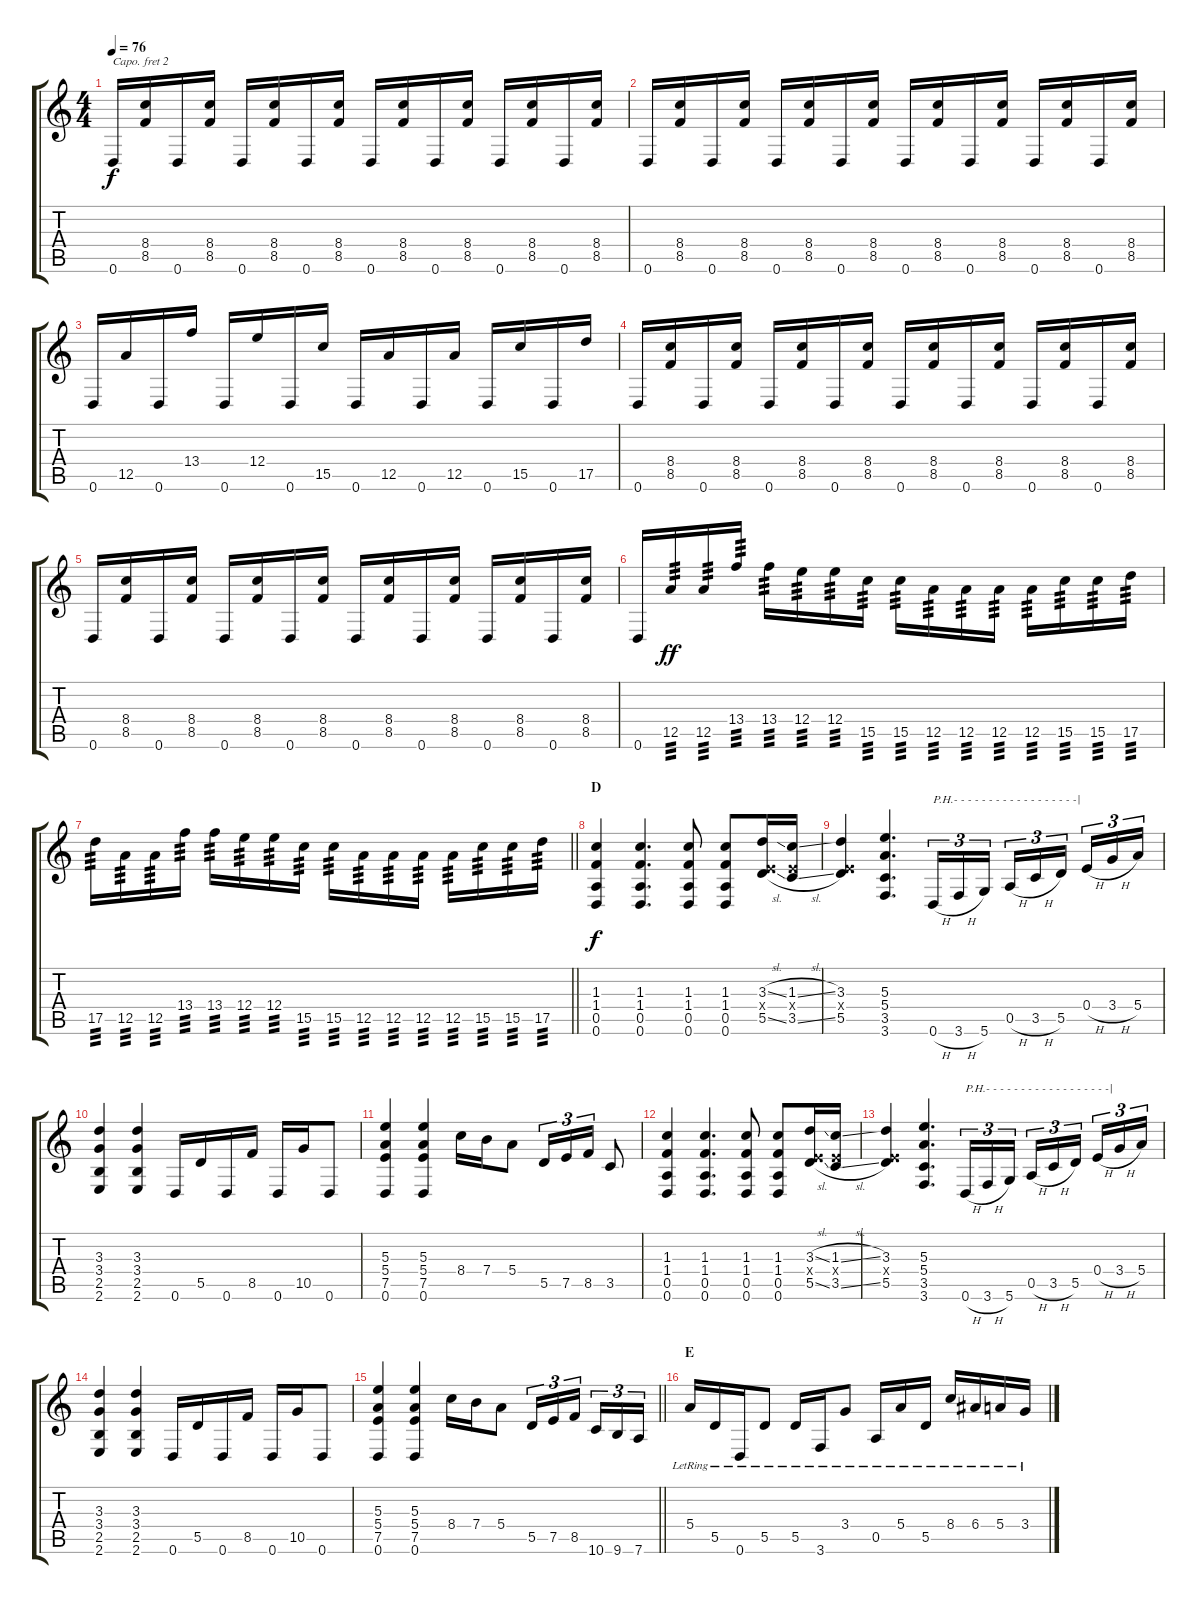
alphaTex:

\track "" {instrument distortionguitar}
\staff {score tabs}
\capo 2
\tuning (G4 E4 A3 D3 G2 C2) {hide}
\ts (4 4)
\tempo 76
\clef g2
\ks c
0.6.16{dy f} (8.4 8.5).16 0.6.16 (8.4 8.5).16 0.6.16 (8.4 8.5).16 0.6.16 (8.4 8.5).16 0.6.16 (8.4 8.5).16 0.6.16 (8.4 8.5).16 0.6.16 (8.4 8.5).16 0.6.16 (8.4 8.5).16 |
0.6.16 (8.4 8.5).16 0.6.16 (8.4 8.5).16 0.6.16 (8.4 8.5).16 0.6.16 (8.4 8.5).16 0.6.16 (8.4 8.5).16 0.6.16 (8.4 8.5).16 0.6.16 (8.4 8.5).16 0.6.16 (8.4 8.5).16 |
0.6.16 12.5.16 0.6.16 13.4.16 0.6.16 12.4.16 0.6.16 15.5.16 0.6.16 12.5.16 0.6.16 12.5.16 0.6.16 15.5.16 0.6.16 17.5.16 |
0.6.16 (8.4 8.5).16 0.6.16 (8.4 8.5).16 0.6.16 (8.4 8.5).16 0.6.16 (8.4 8.5).16 0.6.16 (8.4 8.5).16 0.6.16 (8.4 8.5).16 0.6.16 (8.4 8.5).16 0.6.16 (8.4 8.5).16 |
0.6.16 (8.4 8.5).16 0.6.16 (8.4 8.5).16 0.6.16 (8.4 8.5).16 0.6.16 (8.4 8.5).16 0.6.16 (8.4 8.5).16 0.6.16 (8.4 8.5).16 0.6.16 (8.4 8.5).16 0.6.16 (8.4 8.5).16 |
0.6.16 12.5.16{tp 3 dy ff} 12.5.16{tp 3} 13.4.16{tp 3} 13.4.16{tp 3} 12.4.16{tp 3} 12.4.16{tp 3} 15.5.16{tp 3} 15.5.16{tp 3} 12.5.16{tp 3} 12.5.16{tp 3} 12.5.16{tp 3} 12.5.16{tp 3} 15.5.16{tp 3} 15.5.16{tp 3} 17.5.16{tp 3} |
\barLineRight lightlight
17.5.16{tp 3} 12.5.16{tp 3} 12.5.16{tp 3} 13.4.16{tp 3} 13.4.16{tp 3} 12.4.16{tp 3} 12.4.16{tp 3} 15.5.16{tp 3} 15.5.16{tp 3} 12.5.16{tp 3} 12.5.16{tp 3} 12.5.16{tp 3} 12.5.16{tp 3} 15.5.16{tp 3} 15.5.16{tp 3} 17.5.16{tp 3} |
\section ("" "D")
(1.3 1.4 0.5 0.6).4{dy f} (1.3 1.4 0.5 0.6).4{d} (1.3 1.4 0.5 0.6).8 (1.3 1.4 0.5 0.6).8 (3.3{sl} 0.4{x} 5.5{sl}).16 (1.3{sl} 0.4{x} 3.5{sl}).16 |
(3.3 0.4{x} 5.5).4 (5.3 5.4 3.5 3.6).4{d} 0.6{h}.16{tu (3 2) txt "P.H.- - - - - - - - - - - - - - - - - -|"} 3.6{h}.16{tu (3 2)} 5.6.16{tu (3 2)} 0.5{h}.16{tu (3 2)} 3.5{h}.16{tu (3 2)} 5.5.16{tu (3 2) beam splitsecondary} 0.4{h}.16{tu (3 2)} 3.4{h}.16{tu (3 2)} 5.4.16{tu (3 2)} |
(3.3 3.4 2.5 2.6).4 (3.3 3.4 2.5 2.6).4 0.6.16 5.5.16 0.6.16 8.5.16 0.6.16 10.5.16 0.6.8 |
(5.3 5.4 7.5 0.6).4 (5.3 5.4 7.5 0.6).4 8.4.16 7.4.16 5.4.8 5.5.16{tu (3 2)} 7.5.16{tu (3 2)} 8.5.16{tu (3 2)} 3.5.8 |
(1.3 1.4 0.5 0.6).4 (1.3 1.4 0.5 0.6).4{d} (1.3 1.4 0.5 0.6).8 (1.3 1.4 0.5 0.6).8 (3.3{sl} 0.4{x} 5.5{sl}).16 (1.3{sl} 0.4{x} 3.5{sl}).16 |
(3.3 0.4{x} 5.5).4 (5.3 5.4 3.5 3.6).4{d} 0.6{h}.16{tu (3 2) txt "P.H.- - - - - - - - - - - - - - - - - -|"} 3.6{h}.16{tu (3 2)} 5.6.16{tu (3 2)} 0.5{h}.16{tu (3 2)} 3.5{h}.16{tu (3 2)} 5.5.16{tu (3 2) beam splitsecondary} 0.4{h}.16{tu (3 2)} 3.4{h}.16{tu (3 2)} 5.4.16{tu (3 2)} |
(3.3 3.4 2.5 2.6).4 (3.3 3.4 2.5 2.6).4 0.6.16 5.5.16 0.6.16 8.5.16 0.6.16 10.5.16 0.6.8 |
\barLineRight lightlight
(5.3 5.4 7.5 0.6).4 (5.3 5.4 7.5 0.6).4 8.4.16 7.4.16 5.4.8 5.5.16{tu (3 2)} 7.5.16{tu (3 2)} 8.5.16{tu (3 2) beam splitsecondary} 10.6.16{tu (3 2)} 9.6.16{tu (3 2)} 7.6.16{tu (3 2)} |
\section ("" "E")
5.4{lr}.16 5.5{lr}.16 0.6{lr}.16 5.5{lr}.8 5.5{lr}.16 3.6{lr}.16 3.4{lr}.8 0.5{lr}.16 5.4{lr}.16 5.5{lr}.16 8.4{lr}.16 6.4{lr}.16 5.4{lr}.16 3.4{lr}.16
